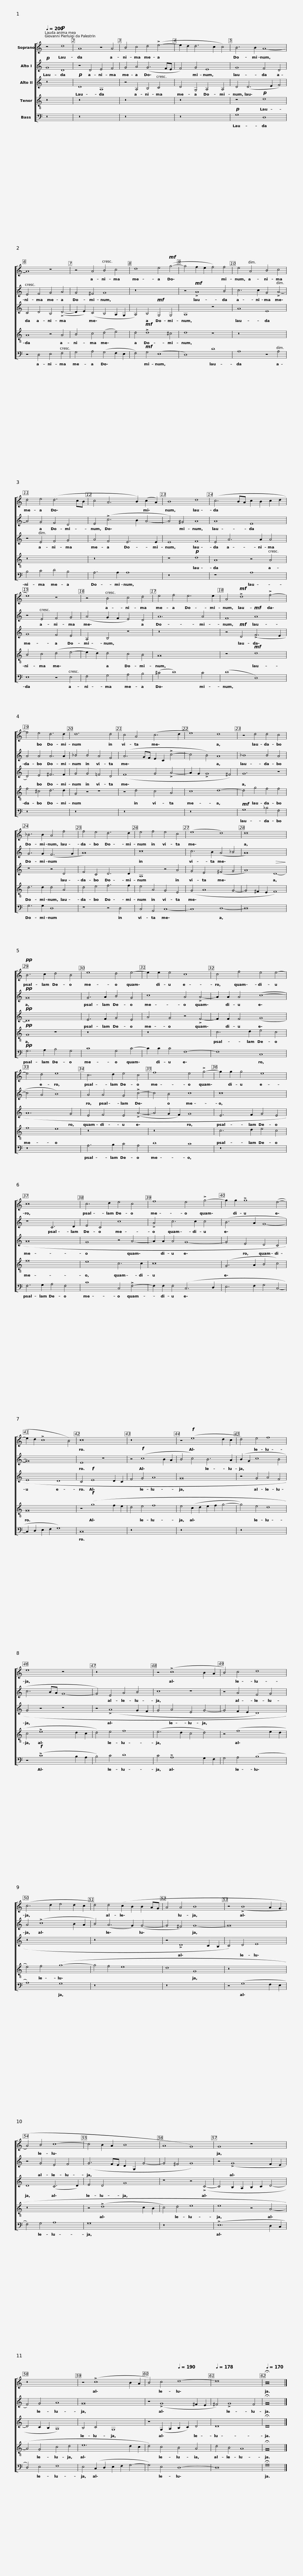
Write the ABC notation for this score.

X:1
%%score [ 1 2 3 4 5 ]
L:1/8
Q:1/4=200
M:none
I:linebreak $
K:C
V:1 treble
V:2 treble
V:3 treble
V:4 treble-8
V:5 bass
V:1
 z8!p! d8 | A8 z4 A4 | B4 c4 d4 (!>!e4- | e2 d2 d6 c2 c4) | B6 B2 A8- |$ %5
 A8 z8 | z4 A4 B4 c4 | d8 e4!mf! (g4- | g4 f2 e2 f4) f4 | e4 A4 B4 c4 |$ %10
 d4 e4 (d6 cB | c4 A6 B2) (c2 A2) | B8 d8 | (c6 BA c2 B2 c2 d2 | e8) z8 |$ %15
 z4 B4 c4 d4 | e4 f4 e6 e2 | A4!mf! !>!d8 !>!f4- | f4 e4 d6 d2 | d12 d4 |$ %20
 c4 A4 (c6 d2 | e8) d8 | z4 d4 d4 c4 | _B6 B2 A4 f4 | f4 e4 d6 d2 | %25
 e4 f4 e4 c4 |$ (e8 d8) | d16 |!pp! B6 c2 d4 B4 | e8 d4 e4- | %30
 e2 e2 e4 c8 |$ c4 f4 e4 e4- |$ e4 d4 e8 | c6 d2 e4 c4 | f8 e4 !>!g4- | %35
 g2 g2 g4 e8 | c16 |$ c6 d2 e4 c4 | f8 e4 !>!g4- | g2 g2 !>!g8 (e4- | %40
 e2 d2 !>!c8 B4) | c16 |$ z16 | z4!f! (e8 d2 c2 | d4) e4 f8 | %45
 e8 z8 | z16 |$ z4 (!>!c8 B2 A2 | B4) c4 d8 | (c6 d2 e4 d2 c2 | %50
 d4) d4 (c2 B2 B2 AG |$ A4 A4 B8 | z4 (!>!B8 A2 G2 | A4) B4 c8- | c4 B2 A2 B8 | %55
 A8 G8) |$ G8 z8 | z16 | z4 (!>!c8 B2 A2 | B4)[Q:1/4=197] c4[Q:1/4=190] d8- | %60
[Q:1/4=178] d16 |[Q:1/4=170] !fermata!B16 |] %62
V:2
!p! G8 D8 | z4 D4 E4 F4 | G4 A4 (G6 FE | F4) G4 E8 | G8 F4 D4 |$ %5
 E4 F4 G4 A4 | G4 ^F4 G8 | z16 | z4!mf! !>!A8 B4 | c6 c2 G4 !>!A4- |$ %10
 A4 G4 F4 D4 | E4 (!>!c6 B2 A4- | A4) ^G4 A8 | A8 E8 | z4 E4 F4 G4 |$ %15
 (A4 G2 F2 E4) D4 | A12 A4 | F8!mf! A8 | A4 A4 A6 A2 | _B4 B4 A4 F4 |$ %20
 (A6 GF E2 C2 !>!c4- | c4 B4) A8 | _B8 B4 A4 | G6 G2 (F6 G2 | A16) | %25
 c16 |$ c6 B2 (A4 _B4 | A16) |!pp! G16 | G6 A2 B4 G4 | %30
 c8 A4 !>!A4- |$ A2 A2 A4 (c8- |$ c4 A4 B8) | A4 A4 G4 !>!c4- | c4 B4 c8 | %35
 c16 | z8 C6 D2 |$ E4 C4 c8 | !>!A4 c6 c2 c4 | (B6 A2 G8- | %40
 G16) | E8 z8 |$ z4!f! (c8 B2 A2 | B4 c4) B6 A2 | (B2 G2 c8 B4 | %45
 c6 BA G8- | G4) E4 A4 B4 |$ c8 z8 | z4 A4 F4 G4 | A4 (!>!c8 B2 A2 | %50
 B4) (A6 G2) (G4- |$ G4 ^F4) G8- | G16 | z4 G4 E4 F4 | (G6 FE D2 G,2 G4- | %55
 G4 ^F4 G8) |$ z4 (!>!G8 F2 E2 | F4) G4 A8 | G16 | z4 (!>!G8 ^F2 E2 | %60
 ^F4) !>!G8 F4 | !fermata!G16 |] %62
V:3
 z16 |!p! D8 A,8 | z4 A,4 B,4 C4 | D4 G,4 A,4 A,4 | D4 (D6 E2 F4) |$ %5
 C4 D4 B,4 (!>!D4- | D2 E2) (C4 B,4 A,2 G,2 | A,4) B,4!mf! G,4 G,4 | A,8 z8 | A8 E8 |$ %10
 z4 E4 F4 G4 | A4 F4 E6 E2 | E8 F8 | E4 A6 A2 A4 | G8 F4 E4 |$ %15
 A,4 B,4 z8 | z16 | z4!mf! D4 (!>!F6 E2 | D4) E4 ^F6 F2 | G4 G4 =F4 D4 |$ %20
 (F8 G4 !>!A4- | A2 G2 !>!G8 ^F4) | G12 z4 | z8 z4 D4 | F4 C4 D6 D2 | %25
 A,8 z4 A4 |$ G4 E4 (^F4 G4 | A8)!>(! D8-!>)! |!pp! D16 | E6 F2 G4 E4 | %30
 A4 G4 z4 !>!F4- |$ F2 F2 F4 (G8 |$ A12 G4 | E4 F4 E4 (!>!A4- | A4 G2 F2) G8 | %35
 E6 F2 G4 E4 | A16 |$ G8 z4 A4- | A2 A2 A4 G8- | G4 E4 D4 C4 | %40
 E8 D8 | C4!f! E8 D2 C2 |$ F4 G4 A8 | G16 | z4 G4 A4 F4 | %45
 G4 z4 z8 | z4 (!>!A8 G2 F2 |$ G4 A4 E4 G4- | G4 F2 E2 D8) | z16 | %50
 z16 |$ z4 !>!D8 C2 B,2 | C4) D4 E8 | D8 (C6 D2) | E4 D4 G8 | %55
 z8 z4 (!>!C4- |$ C4 B,2 A,2 B,2 C2 D4- | D4 C2 B,2 A,8) | B,4 C4 G,8 | z4 (G,2 A,2 B,2 C2) D4 | %60
 D16 | !fermata!D16 |] %62
V:4
 z16 | z16 | z16 | z16 | z8!p! d8 |$ %5
 A8 z4 A4 | B4 c4 (d4 e4) | d4!mf! !>!d8 ^c4 | d8 z8 | z16 |$ %10
 z16 | z16 | z8!p! d8 | A8 z4 A4 | B4 c4 (d4 e4- |$ %15
 e2 d2) d4 c4 B4 | A16 | z8!mf! d8 | f4 ^c4 d6 d2 | G4 z4 z8 |$ %20
 z4 d4 c4 A4 | c8 d8- | d4 g4 f4 f4 | d6 d2 d4 A4 | d4 e4 f6 f2 | %25
 e4 A4 G4 E4 |$ (G4 A8 G4- | G4 ^F2 E2 F8) |!pp! G8 z8 | z16 | %30
 z16 |$ c6 d2 e4 c4 |$ f8 e8 | z16 | z16 | %35
 c6 d2 e4 c4 | f16 |$ e8 c6 c2 | c16 | (G6 A2 B4 c4) | %40
 G16 | z4!f! (g8 f2 e2 |$ d4 e4 f8 | e4 (c2 d2 e2 f2 g4- | g4) e4 d8 | %45
 c4 !>!e8 d2 c2 | d4) e4 f8 |$ (e6 d2 c4 d4) | z4 (f8 e2 d2 | e4) f4 (g8- | %50
 g4 f4 e8 |$ d8 G8 | z16 | z16 | z4 (!>!d8 c2 B2 | %55
 c4) d4 e8 |$ e8 z4 A4- | A4 G4 c4 d4 | e12 d2 c2 | d4) c4 B4 A4 | %60
 d4 B4 A8 | !fermata!G16 |] %62
V:5
 z16 | z16 | z16 | z16 |!p! G,8 D,8 |$ %5
 z4 D,4 E,4 F,4 | G,4 A,4 (G,4 F,2 E,2 | F,4)!mf! G,4 (E,8 | D,8) D8 | A,8 z4 A,4 |$ %10
 B,4 C4 D4 B,4 | A,6 A,2 A,8 | z16 | z8 A,8 | E,8 z4 E,4 |$ %15
 F,4 G,4 A,4 B,4 | (^C4 D8) C4 | (D8 D,8) | z16 | z16 |$ %20
 z16 | z16 |!mf! G,8 _B,4 F,4 | G,6 G,2 D,8 | z8 z4 D,4 | %25
 C,4 A,,4 C,8- |$ C,8 D,8- | D,16 |!pp! G,6 A,2 B,4 G,4 | C8 G,4 C4- | %30
 C2 C2 C4 F,8- |$ F,8 C,8 |$ z16 | A,6 B,2 C4 A,4 | D8 C8 | %35
 z16 | F,6 G,2 A,4 F,4 |$ C8 C,4 !>!F,4- | F,2 F,2 F,4 (C,6 D,2 | E,6 F,2 G,4 C,4- | %40
 C,2 D,2 E,2 F,2 G,8) | C,16 |$ z16 | z16 | z16 | %45
 z4!f! (!>!C8 B,2 A,2 | B,4) C4 D8 |$ C4 !>!A,8 G,2 F,2 | G,4 A,4 (B,8 | A,8) G,8 | %50
 z16 |$ z16 | z4 (G,8 F,2 E,2 | F,4) G,4 A,8 | G,16 | %55
 z16 |$ (!>!E,12 D,2 C,2 | D,4) E,4 F,8 | E,4 (C,2 D,2 E,2 F,2 G,4- | G,4) E,4 D,8- | %60
 D,16 | !fermata!G,16 |] %62
